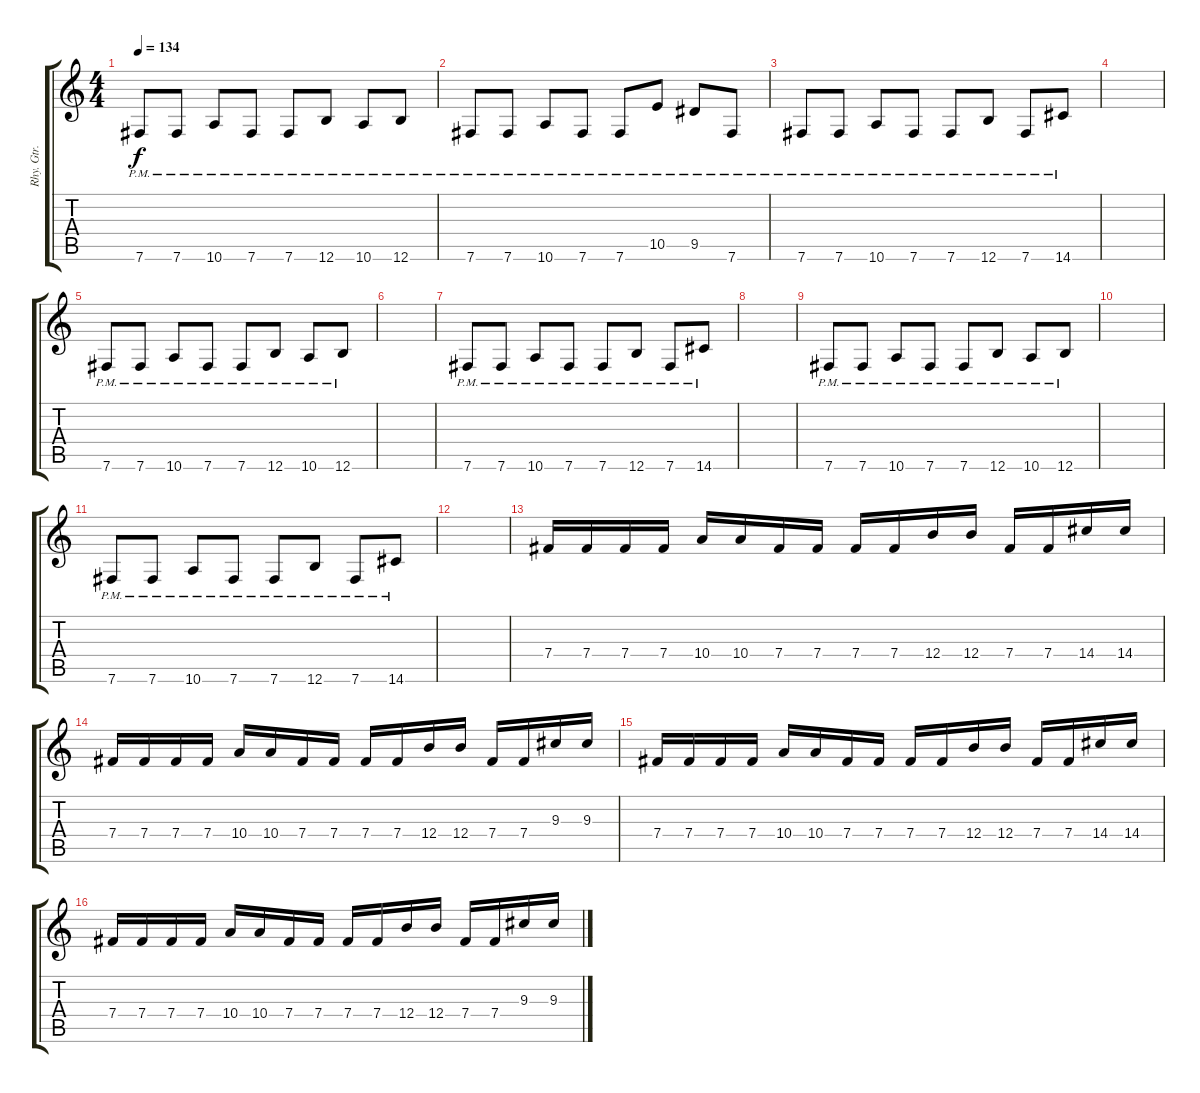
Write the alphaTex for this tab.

\track ("Rhy. Gtr. 2" "Rhy. Gtr. ") {instrument distortionguitar}
\staff {score tabs}
\tuning (Db4 Ab3 E3 B2 Gb2 B1) {hide}
\ts (4 4)
\tempo 134
\clef g2
\ks c
7.6{pm}.8{dy f} 7.6{pm}.8 10.6{pm}.8 7.6{pm}.8 7.6{pm}.8 12.6{pm}.8 10.6{pm}.8 12.6{pm}.8 |
7.6{pm}.8 7.6{pm}.8 10.6{pm}.8 7.6{pm}.8 7.6{pm}.8 10.5{pm}.8 9.5{pm}.8 7.6{pm}.8 |
7.6{pm}.8 7.6{pm}.8 10.6{pm}.8 7.6{pm}.8 7.6{pm}.8 12.6{pm}.8 7.6{pm}.8 14.6{pm}.8 |
|
7.6{pm}.8 7.6{pm}.8 10.6{pm}.8 7.6{pm}.8 7.6{pm}.8 12.6{pm}.8 10.6{pm}.8 12.6{pm}.8 |
|
7.6{pm}.8 7.6{pm}.8 10.6{pm}.8 7.6{pm}.8 7.6{pm}.8 12.6{pm}.8 7.6{pm}.8 14.6{pm}.8 |
|
7.6{pm}.8 7.6{pm}.8 10.6{pm}.8 7.6{pm}.8 7.6{pm}.8 12.6{pm}.8 10.6{pm}.8 12.6{pm}.8 |
|
7.6{pm}.8 7.6{pm}.8 10.6{pm}.8 7.6{pm}.8 7.6{pm}.8 12.6{pm}.8 7.6{pm}.8 14.6{pm}.8 |
|
7.4.16 7.4.16 7.4.16 7.4.16 10.4.16 10.4.16 7.4.16 7.4.16 7.4.16 7.4.16 12.4.16 12.4.16 7.4.16 7.4.16 14.4.16 14.4.16 |
7.4.16 7.4.16 7.4.16 7.4.16 10.4.16 10.4.16 7.4.16 7.4.16 7.4.16 7.4.16 12.4.16 12.4.16 7.4.16 7.4.16 9.3.16 9.3.16 |
7.4.16 7.4.16 7.4.16 7.4.16 10.4.16 10.4.16 7.4.16 7.4.16 7.4.16 7.4.16 12.4.16 12.4.16 7.4.16 7.4.16 14.4.16 14.4.16 |
7.4.16 7.4.16 7.4.16 7.4.16 10.4.16 10.4.16 7.4.16 7.4.16 7.4.16 7.4.16 12.4.16 12.4.16 7.4.16 7.4.16 9.3.16 9.3.16
